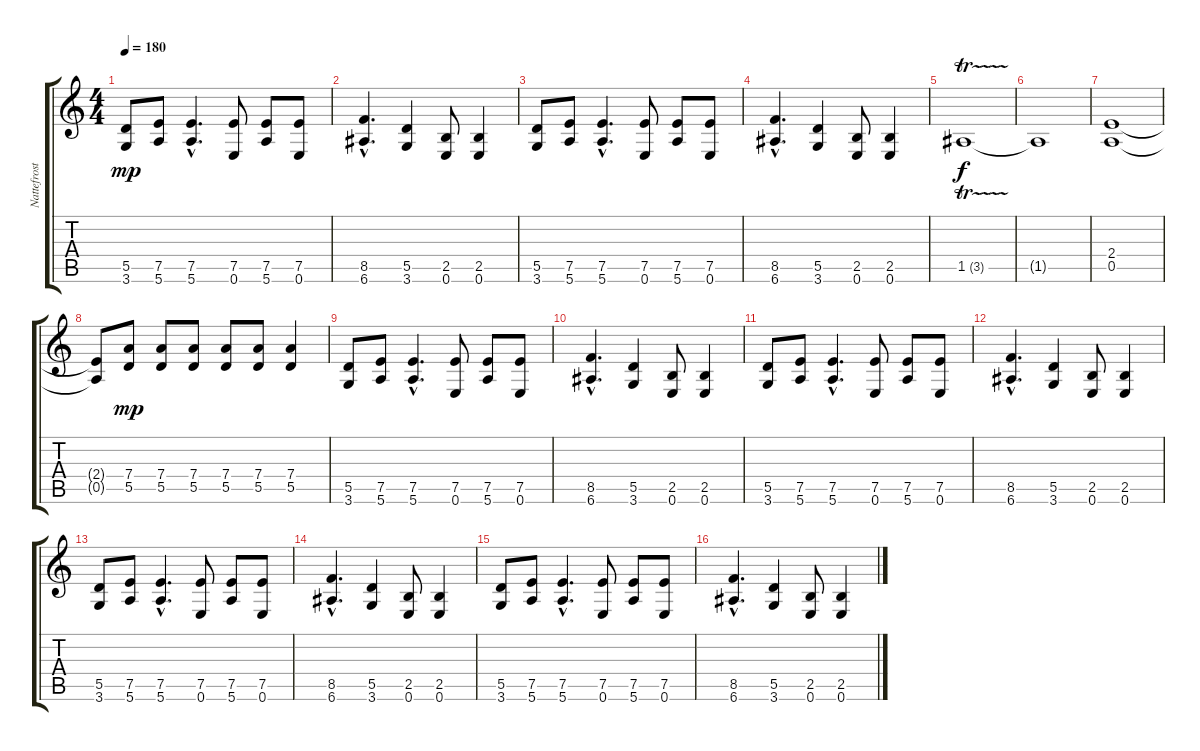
\track ("Nattefrost" "Nattefrost") {instrument distortionguitar}
\staff {score tabs}
\tuning (E4 B3 G3 D3 A2 E2) {hide}
\ts (4 4)
\tempo 180
\clef g2
\ks c
(5.5 3.6).8{dy mp} (7.5 5.6).8 (7.5{hac} 5.6{hac}).4{d} (7.5 0.6).8 (7.5 5.6).8 (7.5 0.6).8 |
(8.5{hac} 6.6{hac}).4{d} (5.5 3.6).4 (2.5 0.6).8 (2.5 0.6).4 |
(5.5 3.6).8 (7.5 5.6).8 (7.5{hac} 5.6{hac}).4{d} (7.5 0.6).8 (7.5 5.6).8 (7.5 0.6).8 |
(8.5{hac} 6.6{hac}).4{d} (5.5 3.6).4 (2.5 0.6).8 (2.5 0.6).4 |
1.5{tr (3 16)}.1{dy f} |
1.5{t}.1 |
(2.4 0.5).1 |
(2.4{t} 0.5{t}).8 (7.4 5.5).8{dy mp} (7.4 5.5).8 (7.4 5.5).8 (7.4 5.5).8 (7.4 5.5).8 (7.4 5.5).4 |
(5.5 3.6).8 (7.5 5.6).8 (7.5{hac} 5.6{hac}).4{d} (7.5 0.6).8 (7.5 5.6).8 (7.5 0.6).8 |
(8.5{hac} 6.6{hac}).4{d} (5.5 3.6).4 (2.5 0.6).8 (2.5 0.6).4 |
(5.5 3.6).8 (7.5 5.6).8 (7.5{hac} 5.6{hac}).4{d} (7.5 0.6).8 (7.5 5.6).8 (7.5 0.6).8 |
(8.5{hac} 6.6{hac}).4{d} (5.5 3.6).4 (2.5 0.6).8 (2.5 0.6).4 |
(5.5 3.6).8 (7.5 5.6).8 (7.5{hac} 5.6{hac}).4{d} (7.5 0.6).8 (7.5 5.6).8 (7.5 0.6).8 |
(8.5{hac} 6.6{hac}).4{d} (5.5 3.6).4 (2.5 0.6).8 (2.5 0.6).4 |
(5.5 3.6).8 (7.5 5.6).8 (7.5{hac} 5.6{hac}).4{d} (7.5 0.6).8 (7.5 5.6).8 (7.5 0.6).8 |
(8.5{hac} 6.6{hac}).4{d} (5.5 3.6).4 (2.5 0.6).8 (2.5 0.6).4
